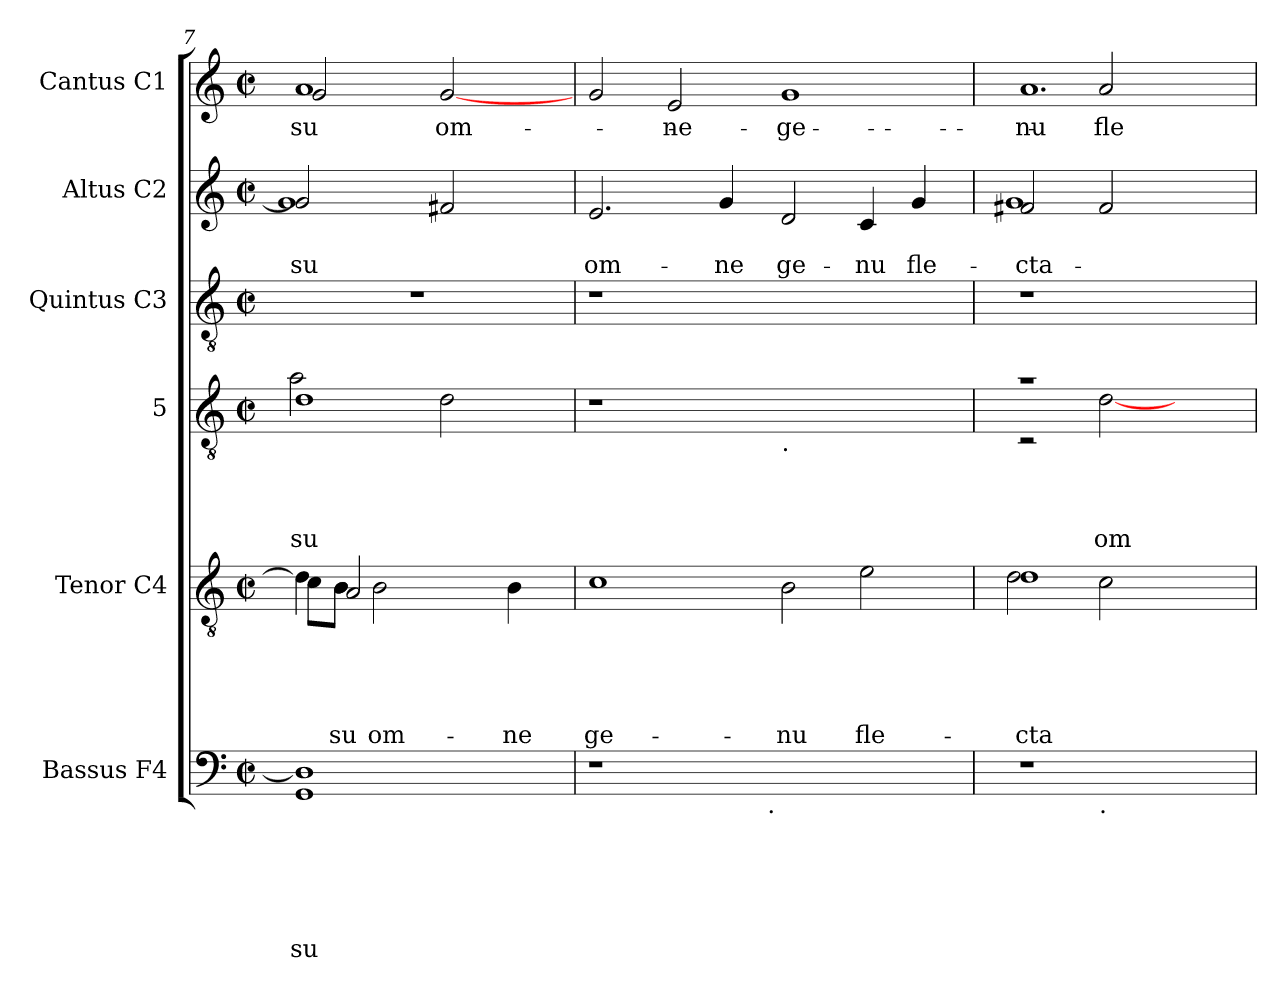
**kern	**text	**text	**text	**text	**text	**text	**kern	**text	**text	**text	**text	**text	**kern	**text	**text	**text	**text	**kern	**kern	**text	**text	**kern	**text
*part6	*part6	*part6	*part6	*part6	*part6	*part6	*part5	*part5	*part5	*part5	*part5	*part5	*part4	*part4	*part4	*part4	*part4	*part3	*part2	*part2	*part2	*part1	*part1
*staff6	*staff6	*staff6	*staff6	*staff6	*staff6	*staff6	*staff5	*staff5	*staff5	*staff5	*staff5	*staff5	*staff4	*staff4	*staff4	*staff4	*staff4	*staff3	*staff2	*staff2	*staff2	*staff1	*staff1
*I"Bassus F4	*	*	*	*	*	*	*I"Tenor C4	*	*	*	*	*	*I"5	*	*	*	*	*I"Quintus C3	*I"Altus C2	*	*	*I"Cantus C1	*
*I'B	*	*	*	*	*	*	*I'T	*	*	*	*	*	*	*	*	*	*	*	*I'A	*	*	*I'C	*
*clefF4	*	*	*	*	*	*	*clefGv2	*	*	*	*	*	*clefGv2	*	*	*	*	*clefGv2	*clefG2	*	*	*clefG2	*
*k[]	*	*	*	*	*	*	*k[]	*	*	*	*	*	*k[]	*	*	*	*	*k[]	*k[]	*	*	*k[]	*
*C:	*	*	*	*	*	*	*C:	*	*	*	*	*	*C:	*	*	*	*	*C:	*C:	*	*	*C:	*
*M2/2	*	*	*	*	*	*	*M2/2	*	*	*	*	*	*M2/2	*	*	*	*	*M2/2	*M2/2	*	*	*M2/2	*
*met(c|)	*	*	*	*	*	*	*met(c|)	*	*	*	*	*	*met(c|)	*	*	*	*	*met(c|)	*met(c|)	*	*	*met(c|)	*
=7	=7	=7	=7	=7	=7	=7	=7	=7	=7	=7	=7	=7	=7	=7	=7	=7	=7	=7	=7	=7	=7	=7	=7
!	!	!	!	!	!	!LO:LY:b	!	!	!	!	!	!	!	!	!	!	!LO:LY:b	!	!	!	!LO:LY:b	!	!LO:LY:b
*	*	*	*	*	*	*	*^	*	*	*	*	*	*^	*	*	*	*	*	*^	*	*	*^	*
*	*	*	*	*	*	*	*	*^	*	*	*	*	*	*	*	*	*	*	*	*	*	*	*	*	*	*	*
*	*	*	*	*	*	*	*	*	*^	*	*	*	*	*	*	*	*	*	*	*	*	*	*	*	*	*	*	*
1GG 1D]	.	.	.	.	.	-su	4d\]	8c\L	8ryy	8ryy	.	.	.	.	.	1d	2a\	.	.	.	-su	1r	2g/]	1g	.	-su	1a	2g/	-su
!	!	!	!	!	!	!	!	!	!	!	!	!	!	!	!LO:LY:b	!	!	!	!	!	!	!	!	!	!	!	!	!	!
.	.	.	.	.	.	.	.	8B\J	2A/	4B\	.	.	.	.	su	.	.	.	.	.	.	.	.	.	.	.	.	.	.
!	!	!	!	!	!	!	!	!	!	!	!	!	!	!	!LO:LY:b	!	!	!	!	!	!	!	!	!	!	!	!	!	!
.	.	.	.	.	.	.	2B\	2.ryy	.	.	.	.	.	.	-om-	.	.	.	.	.	.	.	.	.	.	.	.	.	.
.	.	.	.	.	.	.	.	.	.	2ryy	.	.	.	.	.	.	.	.	.	.	.	.	.	.	.	.	.	.	.
!	!	!	!	!	!	!	!	!	!	!	!	!	!	!	!	!	!	!	!	!	!	!	!	!	!	!	!	!	!LO:LY:b
.	.	.	.	.	.	.	.	.	.	.	.	.	.	.	.	.	2d\	.	.	.	.	.	2f#X/	.	.	.	.	[<2g/	om-
.	.	.	.	.	.	.	.	.	4.ryy	.	.	.	.	.	.	.	.	.	.	.	.	.	.	.	.	.	.	.	.
!	!	!	!	!	!	!	!	!	!	!	!	!	!	!	!LO:LY:b	!	!	!	!	!	!	!	!	!	!	!	!	!	!
.	.	.	.	.	.	.	4B\	.	.	.	.	.	.	.	-ne	.	.	.	.	.	.	.	.	.	.	.	.	.	.
.	.	.	.	.	.	.	.	.	.	8ryy	.	.	.	.	.	.	.	.	.	.	.	.	.	.	.	.	.	.	.
*	*	*	*	*	*	*	*	*	*	*	*	*	*	*	*	*	*	*	*	*	*	*	*v	*v	*	*	*	*	*
*	*	*	*	*	*	*	*	*	*	*	*	*	*	*	*	*v	*v	*	*	*	*	*	*	*	*	*v	*v	*
=8	=8	=8	=8	=8	=8	=8	=8	=8	=8	=8	=8	=8	=8	=8	=8	=8	=8	=8	=8	=8	=8	=8	=8	=8	=8	=8
!	!	!	!	!	!	!	!	!	!	!	!	!	!	!	!LO:LY:b	!	!	!	!	!	!	!	!	!LO:LY:b	!	!
*^	*	*	*	*	*	*	*v	*v	*v	*v	*	*	*	*	*	*	*	*	*	*	*	*	*	*	*	*
1r	2ryy	.	.	.	.	.	.	1c	.	.	.	.	ge-	1r	.	.	.	.	1r	2.e/	.	om-	2g/	.
!	!	!	!	!	!	!	!	!	!	!	!	!	!	!	!	!	!	!	!	!	!	!	!	!LO:LY:b
.	4...ryy	.	.	.	.	.	.	.	.	.	.	.	.	.	.	.	.	.	.	.	.	.	2e/	-ne
!	!	!	!	!	!	!	!	!	!	!	!	!	!	!	!	!	!	!	!	!	!	!LO:LY:b	!	!
.	.	.	.	.	.	.	.	.	.	.	.	.	.	.	.	.	.	.	.	4g/	.	-ne	.	.
!	!LO:TX:b:t=.	!	!	!	!	!	!	!	!	!	!	!	!	!	!	!	!	!	!	!	!	!	!	!
.	1ryy	.	.	.	.	.	.	.	.	.	.	.	.	.	.	.	.	.	.	.	.	.	.	.
!	!	!	!	!	!	!	!	!	!	!	!	!	!	!LO:TX:b:t=.	!	!	!	!	!	!	!	!	!	!
!	!	!	!	!	!	!	!	!	!	!	!	!	!LO:LY:b	!	!	!	!	!	!	!	!	!LO:LY:b	!	!LO:LY:b
1ryy	.	.	.	.	.	.	.	2B\	.	.	.	.	-nu	1ryy	.	.	.	.	1ryy	2d/	.	ge-	1g	ge-
!	!	!	!	!	!	!	!	!	!	!	!	!	!LO:LY:b	!	!	!	!	!	!	!	!	!LO:LY:b	!	!
.	.	.	.	.	.	.	.	2e\	.	.	.	.	fle-	.	.	.	.	.	.	4c/	.	-nu	.	.
!	!	!	!	!	!	!	!	!	!	!	!	!	!	!	!	!	!	!	!	!	!	!LO:LY:b	!	!
.	.	.	.	.	.	.	.	.	.	.	.	.	.	.	.	.	.	.	.	4g/	.	fle-	.	.
.	32ryy	.	.	.	.	.	.	.	.	.	.	.	.	.	.	.	.	.	.	.	.	.	.	.
=9	=9	=9	=9	=9	=9	=9	=9	=9	=9	=9	=9	=9	=9	=9	=9	=9	=9	=9	=9	=9	=9	=9	=9	=9
*	*	*	*	*	*	*	*	*^	*	*	*	*	*	*	*	*	*	*	*	*	*	*	*	*
!	!	!	!	!	!	!	!	!	!	!	!	!	!	!LO:LY:b	!	!	!	!	!	!	!	!	!LO:LY:b	!	!LO:LY:b
*	*	*	*	*	*	*	*	*	*	*	*	*	*	*	*^	*	*	*	*	*	*^	*	*	*^	*
1r	2ryy	.	.	.	.	.	.	1d	2d\	.	.	.	.	-cta-	1ra	2rC	.	.	.	.	1r	2f#X/	1g	.	-cta-	1.a	2ryy	-nu
!	!LO:TX:b:t=.	!	!	!	!	!	!	!	!	!	!	!	!	!	!	!	!	!	!	!	!	!	!	!	!	!	!	!
!	!	!	!	!	!	!	!	!	!	!	!	!	!	!	!	!	!	!	!	!LO:LY:b	!	!	!	!	!	!	!	!LO:LY:b
.	1ryy	.	.	.	.	.	.	.	2c\	.	.	.	.	.	.	[>2d\	.	.	.	om-	.	2f#/	.	.	.	.	2a/	fle-
2ryy	.	.	.	.	.	.	.	2ryy	2ryy	.	.	.	.	.	2ryy	2ryy	.	.	.	.	2ryy	2ryy	2ryy	.	.	.	2ryy	.
*v	*v	*	*	*	*	*	*	*	*	*	*	*	*	*	*v	*v	*	*	*	*	*	*v	*v	*	*	*v	*v	*
*	*	*	*	*	*	*	*v	*v	*	*	*	*	*	*	*	*	*	*	*	*	*	*	*	*
=	=	=	=	=	=	=	=	=	=	=	=	=	=	=	=	=	=	=	=	=	=	=	=
*-	*-	*-	*-	*-	*-	*-	*-	*-	*-	*-	*-	*-	*-	*-	*-	*-	*-	*-	*-	*-	*-	*-	*-
